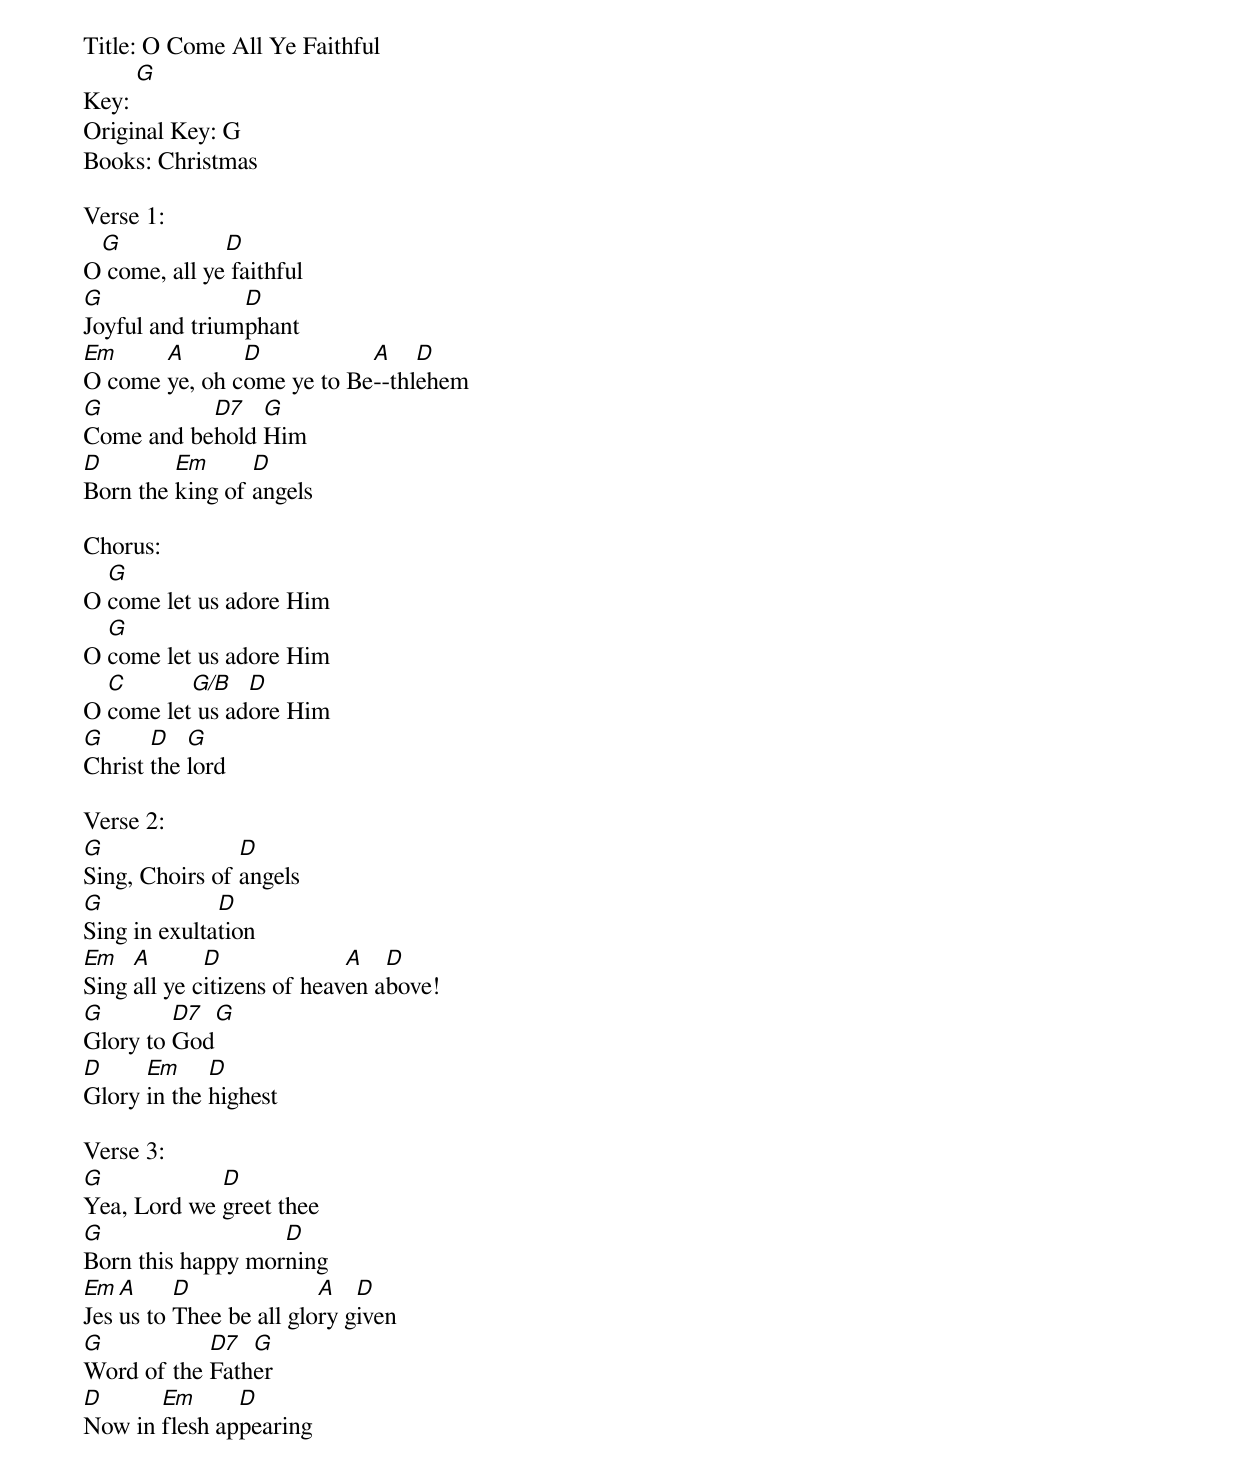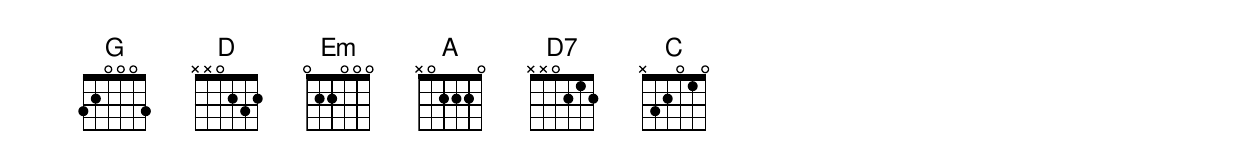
Title: O Come All Ye Faithful
Key: [G]
Original Key: G
Books: Christmas

Verse 1:
O[G] come, all ye[D] faithful
[G]Joyful and trium[D]phant
[Em]O come [A]ye, oh c[D]ome ye to Be[A]--thl[D]ehem
[G]Come and be[D7]hold [G]Him
[D]Born the [Em]king of [D]angels

Chorus:
O [G]come let us adore Him
O [G]come let us adore Him
O [C]come let[G/B] us ad[D]ore Him
[G]Christ [D]the [G]lord

Verse 2:
[G]Sing, Choirs of [D]angels
[G]Sing in exulta[D]tion
[Em]Sing [A]all ye c[D]itizens of heav[A]en a[D]bove!
[G]Glory to [D7]God[G]
[D]Glory [Em]in the [D]highest

Verse 3:
[G]Yea, Lord we [D]greet thee
[G]Born this happy mor[D]ning
[Em]Jes[A]us to [D]Thee be all glo[A]ry g[D]iven
[G]Word of the [D7]Fath[G]er
[D]Now in [Em]flesh ap[D]pearing
